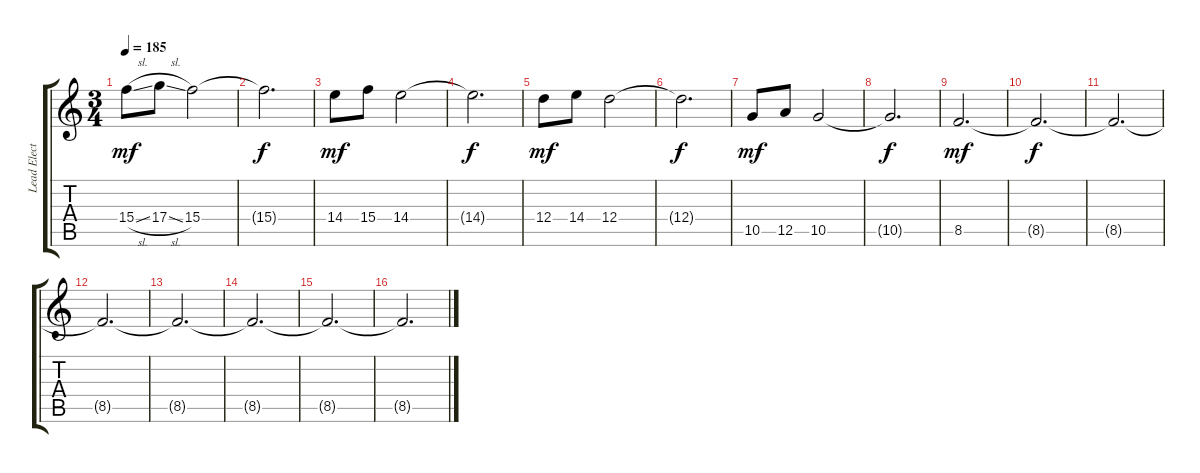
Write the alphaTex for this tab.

\track ("Lead Electric" "Lead Elect") {instrument overdrivenguitar}
\staff {score tabs}
\tuning (E4 B3 G3 D3 A2 E2) {hide}
\ts (3 4)
\tempo 185
\clef g2
\ks c
15.4{sl}.8{dy mf} 17.4{sl}.8 15.4.2 |
15.4{t}.2{d dy f} |
14.4.8{dy mf} 15.4.8 14.4.2 |
14.4{t}.2{d dy f} |
12.4.8{dy mf} 14.4.8 12.4.2 |
12.4{t}.2{d dy f} |
10.5.8{dy mf} 12.5.8 10.5.2 |
10.5{t}.2{d dy f} |
8.5.2{d dy mf} |
8.5{t}.2{d dy f} |
8.5{t}.2{d} |
8.5{t}.2{d} |
8.5{t}.2{d} |
8.5{t}.2{d} |
8.5{t}.2{d} |
8.5{t}.2{d}
